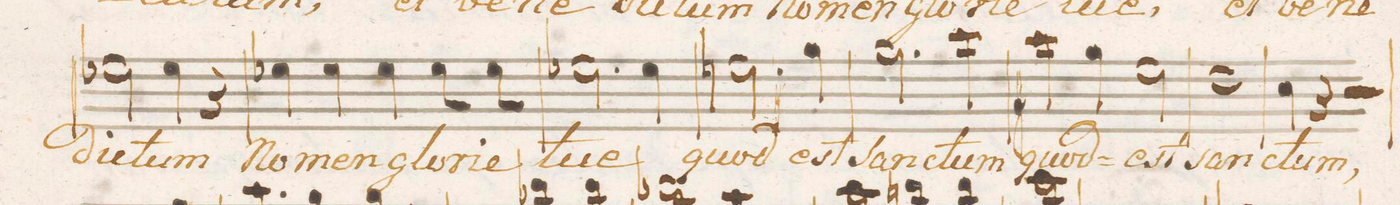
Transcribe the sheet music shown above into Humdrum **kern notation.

**kern	**text	**dynam
*I"Soprano.	*	*
*clefC1	*	*
*k[b-e-a-d-]	*	*
*met(C.)	*	*
*M4/4	*	*
2cc-X\	-dic-	.
4cc-\	-tum	.
4r	.	.
=31	=31	=31
4cc-X\	No-	.
4cc-\	-men	.
4cc-\	glo-	.
8cc-\	-ri-	.
8cc-\	-e	.
=32	=32	=32
2.cc-X\	tu-	.
4cc-\	-e,	.
=33	=33	=33
2.ccn\	quod	.
4ee-\	est	.
=34	=34	=34
2.ee-\	San-	.
4aa-\	-ctum	.
=35	=35	=35
4aa-\	quod	.
4ee-\	.	.
2cc\	est	.
=36	=36	=36
1b-	san-	.
=37	=37	=37
4a-\	-ctum,	.
4r	.	.
2r	.	.
=38	=38	=38
*-	*-	*-
